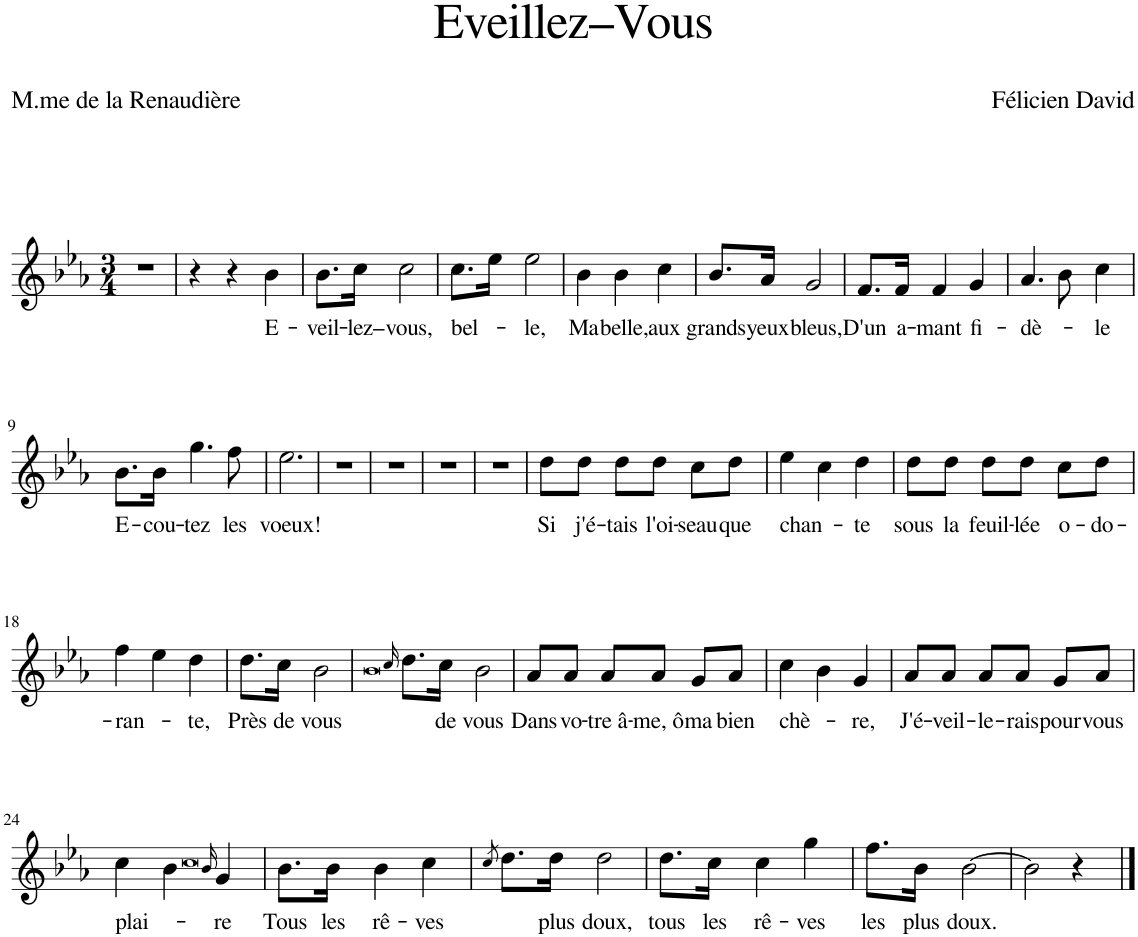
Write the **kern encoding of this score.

**kern	**text
*part1	*part1
*staff1	*staff1
*I"Piano	*
*I'Pno	*
*clefG2	*
*k[b-e-a-]	*
*M3/4	*
=1	=1
2.r	.
=2	=2
4r	.
4r	.
!	!LO:LY:b
4b-\	E-
=3	=3
!	!LO:LY:b
8.b-\L	-veil-
!	!LO:LY:b
16cc\Jk	-lez–
!	!LO:LY:b
2cc\	vous,
=4	=4
!	!LO:LY:b
8.cc\L	bel-
16ee-\Jk	.
!	!LO:LY:b
2ee-\	-le,
=5	=5
!	!LO:LY:b
4b-\	Ma
!	!LO:LY:b
4b-\	belle,
!	!LO:LY:b
4cc\	aux
=6	=6
!	!LO:LY:b
8.b-/L	grands
!	!LO:LY:b
16a-/Jk	yeux
!	!LO:LY:b
2g/	bleus,
=7	=7
!	!LO:LY:b
8.f/L	D'un
!	!LO:LY:b
16f/Jk	a-
!	!LO:LY:b
4f/	-mant
!	!LO:LY:b
4g/	fi-
=8	=8
!	!LO:LY:b
4.a-/	-dè-
8b-\	.
!	!LO:LY:b
4cc\	-le
!!LO:LB:g=z
=9	=9
!	!LO:LY:b
8.b-\L	E-
!	!LO:LY:b
16b-\Jk	-cou-
!	!LO:LY:b
4.gg\	-tez
!	!LO:LY:b
8ff\	les
=10	=10
!	!LO:LY:b
2.ee-\	voeux!
=11	=11
2.r	.
=12	=12
2.r	.
=13	=13
2.r	.
=14	=14
2.r	.
=15	=15
!	!LO:LY:b
8dd\L	Si
!	!LO:LY:b
8dd\J	j'é-
!	!LO:LY:b
8dd\L	-tais
!	!LO:LY:b
8dd\J	l'oi-
!	!LO:LY:b
8cc\L	-seau
!	!LO:LY:b
8dd\J	que
=16	=16
!	!LO:LY:b
4ee-\	chan-
4cc\	.
!	!LO:LY:b
4dd\	-te
=17	=17
!	!LO:LY:b
8dd\L	sous
!	!LO:LY:b
8dd\J	la
!	!LO:LY:b
8dd\L	feuil-
!	!LO:LY:b
8dd\J	-lée
!	!LO:LY:b
8cc\L	o-
!	!LO:LY:b
8dd\J	-do-
!!LO:LB:g=z
=18	=18
!	!LO:LY:b
4ff\	-ran-
4ee-\	.
!	!LO:LY:b
4dd\	-te,
=19	=19
!	!LO:LY:b
8.dd\L	Près
!	!LO:LY:b
16cc\Jk	de
!	!LO:LY:b
2b-\	vous
=20	=20
0qb-	.
16qcc/	.
8.dd\L	.
!	!LO:LY:b
16cc\Jk	de
!	!LO:LY:b
2b-\	vous
=21	=21
!	!LO:LY:b
8a-/L	Dans
!	!LO:LY:b
8a-/J	vo-
!	!LO:LY:b
8a-/L	-tre â-
!	!LO:LY:b
8a-/J	-me, ô
!	!LO:LY:b
8g/L	ma
!	!LO:LY:b
8a-/J	bien
=22	=22
!	!LO:LY:b
4cc\	chè-
4b-\	.
!	!LO:LY:b
4g/	-re,
=23	=23
!	!LO:LY:b
8a-/L	J'é-
!	!LO:LY:b
8a-/J	-veil-
!	!LO:LY:b
8a-/L	-le-
!	!LO:LY:b
8a-/J	-rais
!	!LO:LY:b
8g/L	pour
!	!LO:LY:b
8a-/J	vous
!!LO:LB:g=z
=24	=24
!	!LO:LY:b
4cc\	plai-
4b-\	.
0qcc	.
16qb-/	.
!	!LO:LY:b
4g/	-re
=25	=25
!	!LO:LY:b
8.b-\L	Tous
!	!LO:LY:b
16b-\Jk	les
!	!LO:LY:b
4b-\	rê-
!	!LO:LY:b
4cc\	-ves
=26	=26
8qcc/	.
8.dd\L	.
!	!LO:LY:b
16dd\Jk	plus
!	!LO:LY:b
2dd\	doux,
=27	=27
!	!LO:LY:b
8.dd\L	tous
!	!LO:LY:b
16cc\Jk	les
!	!LO:LY:b
4cc\	rê-
!	!LO:LY:b
4gg\	-ves
=28	=28
!	!LO:LY:b
8.ff\L	les
!	!LO:LY:b
16b-\Jk	plus
!	!LO:LY:b
[2b-\	doux.
=29	=29
2b-\]	.
4r	.
==	==
*-	*-
